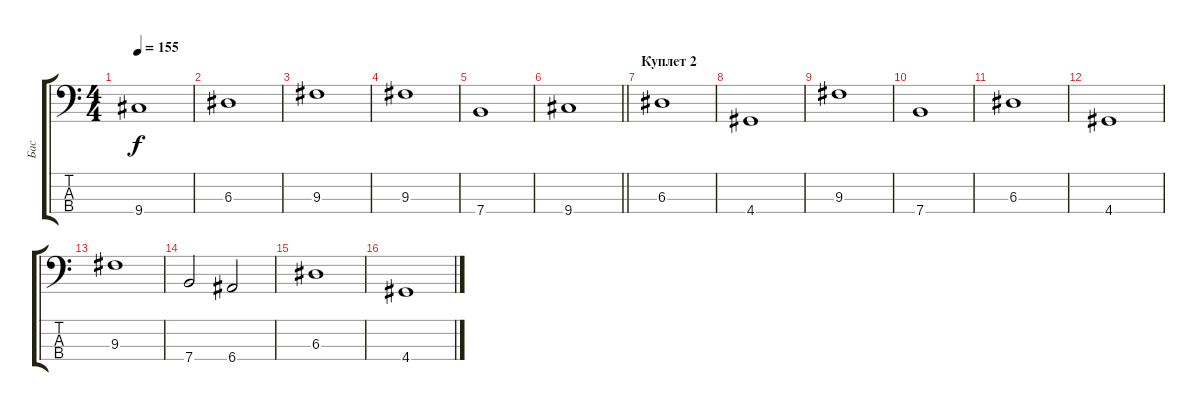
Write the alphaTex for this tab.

\track ("Бас" "Бас") {instrument electricbassfinger}
\staff {score tabs}
\tuning (G2 D2 A1 E1) {hide}
\ts (4 4)
\tempo 155
\clef f4
\ks c
9.4.1{dy f} |
6.3.1 |
9.3.1 |
9.3.1 |
7.4.1 |
\barLineRight lightlight
9.4.1 |
\section ("" "Куплет 2")
6.3.1 |
4.4.1 |
9.3.1 |
7.4.1 |
6.3.1 |
4.4.1 |
9.3.1 |
7.4.2 6.4.2 |
6.3.1 |
4.4.1
